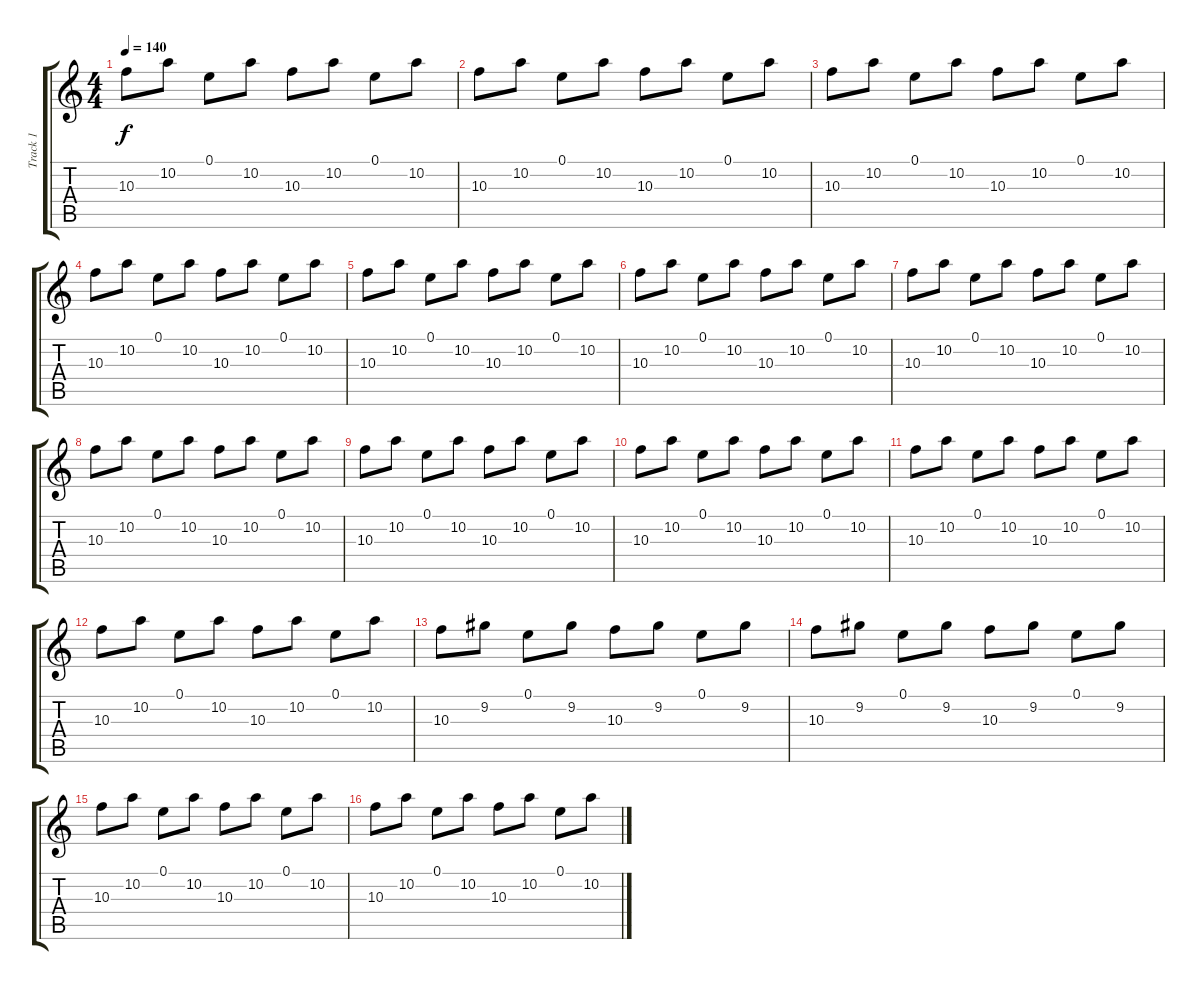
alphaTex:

\track ("Track 1" "Track 1") {instrument acousticguitarsteel}
\staff {score tabs}
\tuning (E4 B3 G3 D3 A2 E2) {hide}
\ts (4 4)
\tempo 140
\clef g2
\ks c
10.3.8{dy f} 10.2.8 0.1.8 10.2.8 10.3.8 10.2.8 0.1.8 10.2.8 |
10.3.8 10.2.8 0.1.8 10.2.8 10.3.8 10.2.8 0.1.8 10.2.8 |
10.3.8 10.2.8 0.1.8 10.2.8 10.3.8 10.2.8 0.1.8 10.2.8 |
10.3.8 10.2.8 0.1.8 10.2.8 10.3.8 10.2.8 0.1.8 10.2.8 |
10.3.8 10.2.8 0.1.8 10.2.8 10.3.8 10.2.8 0.1.8 10.2.8 |
10.3.8 10.2.8 0.1.8 10.2.8 10.3.8 10.2.8 0.1.8 10.2.8 |
10.3.8 10.2.8 0.1.8 10.2.8 10.3.8 10.2.8 0.1.8 10.2.8 |
10.3.8 10.2.8 0.1.8 10.2.8 10.3.8 10.2.8 0.1.8 10.2.8 |
10.3.8 10.2.8 0.1.8 10.2.8 10.3.8 10.2.8 0.1.8 10.2.8 |
10.3.8 10.2.8 0.1.8 10.2.8 10.3.8 10.2.8 0.1.8 10.2.8 |
10.3.8 10.2.8 0.1.8 10.2.8 10.3.8 10.2.8 0.1.8 10.2.8 |
10.3.8 10.2.8 0.1.8 10.2.8 10.3.8 10.2.8 0.1.8 10.2.8 |
10.3.8 9.2.8 0.1.8 9.2.8 10.3.8 9.2.8 0.1.8 9.2.8 |
10.3.8 9.2.8 0.1.8 9.2.8 10.3.8 9.2.8 0.1.8 9.2.8 |
10.3.8 10.2.8 0.1.8 10.2.8 10.3.8 10.2.8 0.1.8 10.2.8 |
10.3.8 10.2.8 0.1.8 10.2.8 10.3.8 10.2.8 0.1.8 10.2.8
